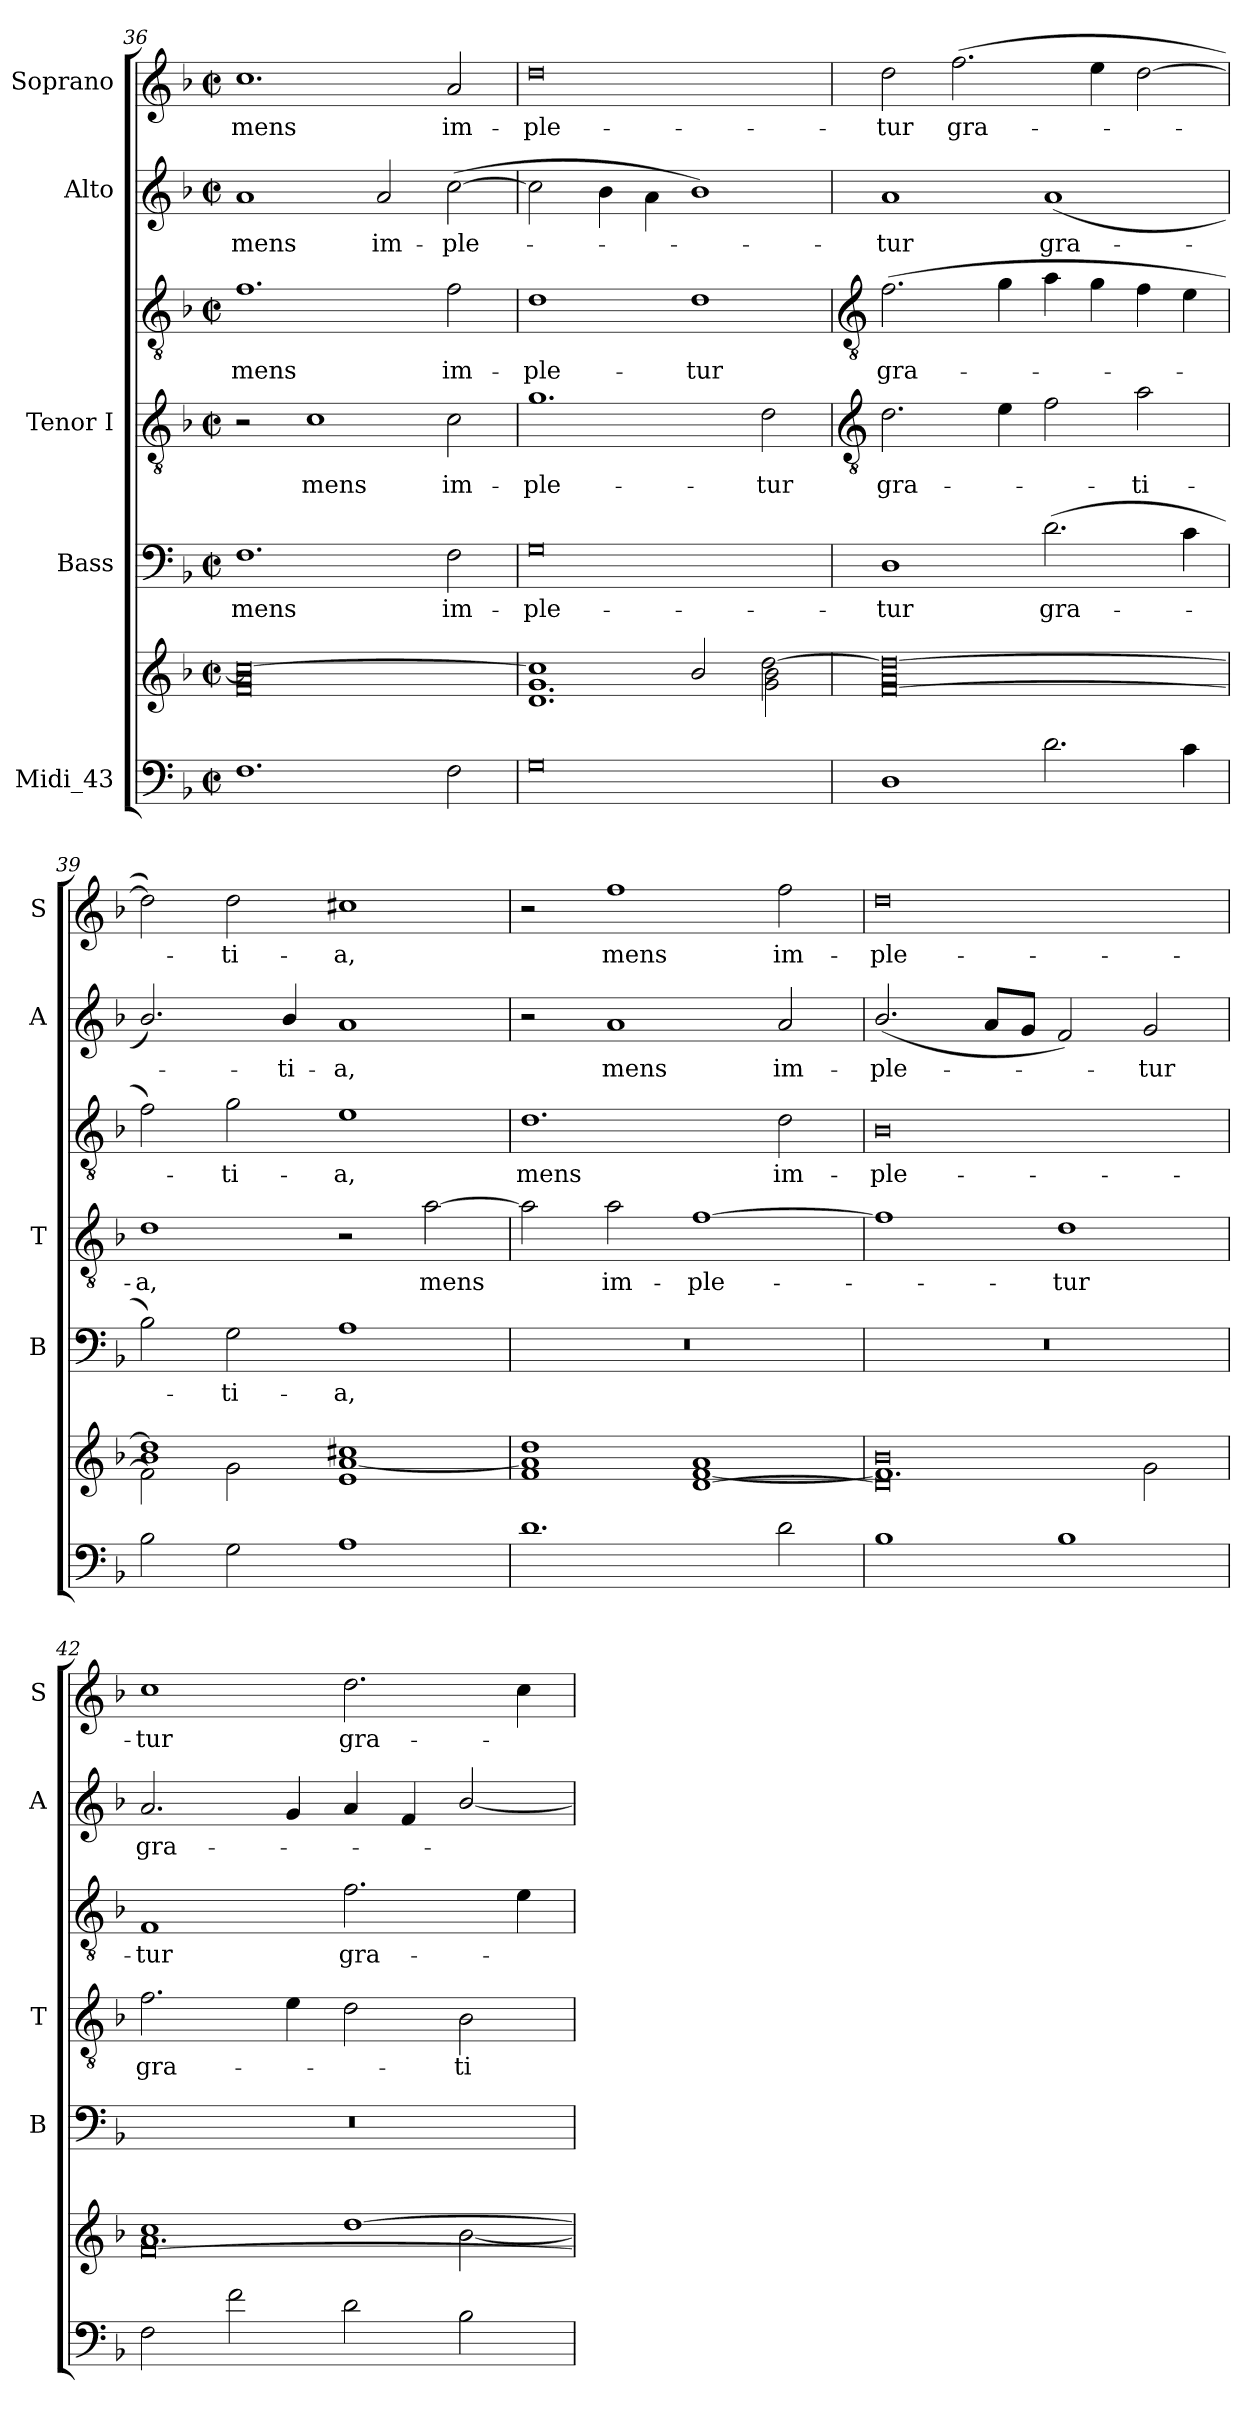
**kern	**kern	**kern	**text	**kern	**text	**kern	**text	**kern	**text	**kern	**text
*part5	*part5	*part4	*part4	*part3	*part3	*part3	*part3	*part2	*part2	*part1	*part1
*staff7	*staff6	*staff5	*staff5	*staff4	*staff4	*staff3	*staff3	*staff2	*staff2	*staff1	*staff1
*I"Midi_43	*	*I"Bass	*	*I"Tenor I	*	*	*	*I"Alto	*	*I"Soprano	*
*	*	*I'B	*	*I'T	*	*	*	*I'A	*	*I'S	*
*clefF4	*clefG2	*clefF4	*	*clefGv2	*	*clefGv2	*	*clefG2	*	*clefG2	*
*k[b-]	*k[b-]	*k[b-]	*	*k[b-]	*	*k[b-]	*	*k[b-]	*	*k[b-]	*
*F:	*F:	*F:	*	*F:	*	*F:	*	*F:	*	*F:	*
*M4/2	*M4/2	*M4/2	*	*M4/2	*	*M4/2	*	*M4/2	*	*M4/2	*
*met(c|)	*met(c|)	*met(c|)	*	*met(c|)	*	*met(c|)	*	*met(c|)	*	*met(c|)	*
=36	=36	=36	=36	=36	=36	=36	=36	=36	=36	=36	=36
*	*^	*	*	*	*	*	*	*	*	*	*
*	*	*^	*	*	*	*	*	*	*	*	*	*
!	!	!	!	!	!LO:LY:b	!	!	!	!LO:LY:b	!	!LO:LY:b	!	!LO:LY:b
1.F	0cc/_	0a\	0f\	1.F	mens	2r	.	1.f	mens	1a	mens	1.cc	mens
!	!	!	!	!	!	!	!LO:LY:b	!	!	!	!	!	!
.	.	.	.	.	.	1c	-mens	.	.	.	.	.	.
!	!	!	!	!	!	!	!	!	!	!	!LO:LY:b	!	!
.	.	.	.	.	.	.	.	.	.	2a	im-	.	.
!	!	!	!	!	!LO:LY:b	!	!LO:LY:b	!	!LO:LY:b	!	!LO:LY:b	!	!LO:LY:b
2F	.	.	.	2F	im-	2c	im-	2f	im-	(>[2cc	-ple-	2a	im-
=37	=37	=37	=37	=37	=37	=37	=37	=37	=37	=37	=37	=37	=37
!	!	!	!	!	!LO:LY:b	!	!LO:LY:b	!	!LO:LY:b	!	!	!	!LO:LY:b
0G	1cc/]	1.g\	1.d\	0G	-ple-	1.g	ple-	1d	-ple-	2cc]	.	0dd	-ple-
.	.	.	.	.	.	.	.	.	.	4b-	.	.	.
.	.	.	.	.	.	.	.	.	.	4a\	.	.	.
!	!	!	!	!	!	!	!	!	!LO:LY:b	!	!	!	!
.	2b-/	.	.	.	.	.	.	1d	-tur	1b-/)	.	.	.
!	!	!	!	!	!	!	!LO:LY:b	!	!	!	!	!	!
.	[2dd\	2b-\	2g\	.	.	2d	-tur	.	.	.	.	.	.
!!LO:LB:g=z
=38	=38	=38	=38	=38	=38	=38	=38	=38	=38	=38	=38	=38	=38
*	*	*	*	*	*	*clefGv2	*	*clefGv2	*	*	*	*	*
!	!	!	!	!	!LO:LY:b	!	!LO:LY:b	!	!LO:LY:b	!	!LO:LY:b	!	!LO:LY:b
1D	0dd/_	0a\	[0f\	1D	-tur	2.d	gra-	(>2.f	gra-	1a	tur	2dd	-tur
!	!	!	!	!	!	!	!	!	!	!	!	!	!LO:LY:b
.	.	.	.	.	.	.	.	.	.	.	.	(>2.ff	gra-
.	.	.	.	.	.	4e	.	4g	.	.	.	.	.
!	!	!	!	!	!LO:LY:b	!	!	!	!	!	!LO:LY:b	!	!
2.d	.	.	.	(>2.d	gra-	2f	.	4a	.	(<1a	gra-	.	.
.	.	.	.	.	.	.	.	4g	.	.	.	4ee	.
!	!	!	!	!	!	!	!LO:LY:b	!	!	!	!	!	!
.	.	.	.	.	.	2a	ti-	4f	.	.	.	[2dd	.
4c	.	.	.	4c	.	.	.	4e	.	.	.	.	.
=39	=39	=39	=39	=39	=39	=39	=39	=39	=39	=39	=39	=39	=39
!	!	!	!	!	!	!	!LO:LY:b	!	!	!	!	!	!
2B-	1dd/]	1b-\	2f\]	2B-)	.	1d	a,	2f)	.	2.b-/)	.	2dd])	.
!	!	!	!	!	!LO:LY:b	!	!	!	!LO:LY:b	!	!	!	!LO:LY:b
2G	.	.	2g\	2G	ti-	.	.	2g	-ti-	.	.	2dd	ti-
!	!	!	!	!	!	!	!	!	!	!	!LO:LY:b	!	!
.	.	.	.	.	.	.	.	.	.	4b-/	ti-	.	.
!	!	!	!	!	!LO:LY:b	!	!	!	!LO:LY:b	!	!LO:LY:b	!	!LO:LY:b
1A	1cc#X/	[1a\	1e\	1A	-a,	2r	.	1e	-a,	1a	-a,	1cc#X	-a,
!	!	!	!	!	!	!	!LO:LY:b	!	!	!	!	!	!
.	.	.	.	.	.	[2a	mens	.	.	.	.	.	.
=40	=40	=40	=40	=40	=40	=40	=40	=40	=40	=40	=40	=40	=40
!	!	!	!	!	!	!	!	!	!LO:LY:b	!	!	!	!
1.d	1dd/	1a\]	1f\	0r	.	2a]	.	1.d	mens	2r	.	2r	.
!	!	!	!	!	!	!	!LO:LY:b	!	!	!	!LO:LY:b	!	!LO:LY:b
.	.	.	.	.	.	2a	-im-	.	.	1a	mens	1ff	mens
!	!	!	!	!	!	!	!LO:LY:b	!	!	!	!	!	!
.	1a/	[1f\	[1d\	.	.	[1f	-ple-	.	.	.	.	.	.
!	!	!	!	!	!	!	!	!	!LO:LY:b	!	!LO:LY:b	!	!LO:LY:b
2d	.	.	.	.	.	.	.	2d	im-	2a	im-	2ff	im-
=41	=41	=41	=41	=41	=41	=41	=41	=41	=41	=41	=41	=41	=41
!	!	!	!	!	!	!	!	!	!LO:LY:b	!	!LO:LY:b	!	!LO:LY:b
1B-	0b-/	1.f\]	0d\]	0r	.	1f]	.	0B-	ple-	(<2.b-/	-ple-	0dd	-ple-
.	.	.	.	.	.	.	.	.	.	8aL	.	.	.
.	.	.	.	.	.	.	.	.	.	8gJ	.	.	.
!	!	!	!	!	!	!	!LO:LY:b	!	!	!	!	!	!
1B-	.	.	.	.	.	1d	-tur	.	.	2f)	.	.	.
!	!	!	!	!	!	!	!	!	!	!	!LO:LY:b	!	!
.	.	2g\	.	.	.	.	.	.	.	2g	tur	.	.
=42	=42	=42	=42	=42	=42	=42	=42	=42	=42	=42	=42	=42	=42
!	!	!	!	!	!	!	!LO:LY:b	!	!LO:LY:b	!	!LO:LY:b	!	!LO:LY:b
2F	1cc/	1.a\	[0f\	0r	.	2.f	gra-	1F	tur	2.a	gra-	1cc	-tur
2f	.	.	.	.	.	.	.	.	.	.	.	.	.
.	.	.	.	.	.	4e	.	.	.	4g	.	.	.
!	!	!	!	!	!	!	!	!	!LO:LY:b	!	!	!	!LO:LY:b
2d	[1dd/	.	.	.	.	2d	.	2.f	gra-	4a	.	2.dd	gra-
.	.	.	.	.	.	.	.	.	.	4f	.	.	.
!	!	!	!	!	!	!	!LO:LY:b	!	!	!	!	!	!
2B-	.	[2b-\	.	.	.	2B-	ti-	.	.	[2b-/	.	.	.
.	.	.	.	.	.	.	.	4e	.	.	.	4cc	.
*	*v	*v	*v	*	*	*	*	*	*	*	*	*	*
=	=	=	=	=	=	=	=	=	=	=	=
*-	*-	*-	*-	*-	*-	*-	*-	*-	*-	*-	*-
